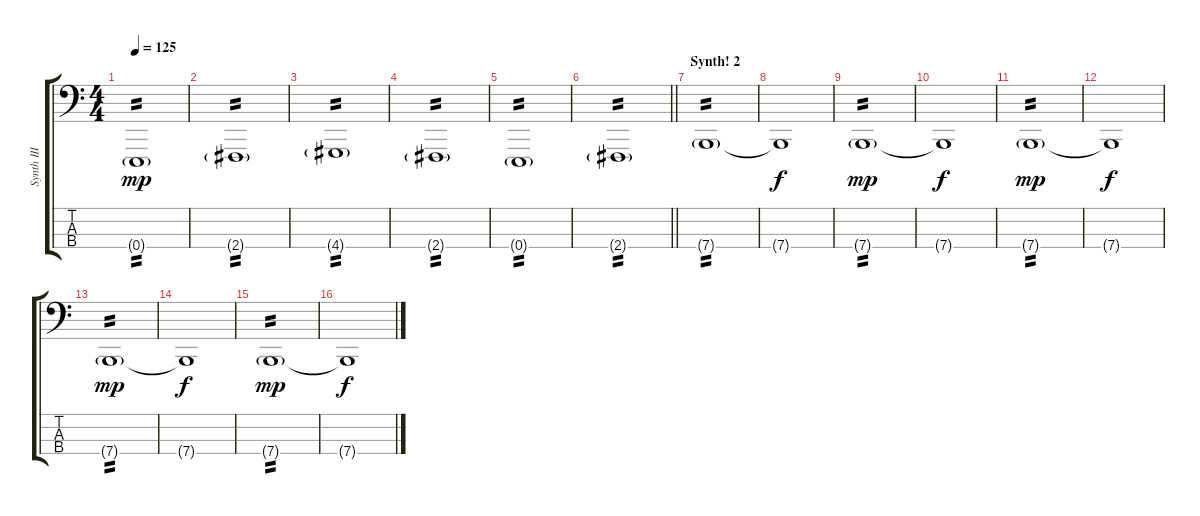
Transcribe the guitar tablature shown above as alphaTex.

\track ("Synth III (Bass)" "Synth III ") {instrument lead8bassandlead}
\staff {score tabs}
\tuning (G2 D2 A1 E1) {hide}
\ts (4 4)
\tempo 125
\clef f4
\ks c
0.4{g}.1{tp 2 dy mp} |
2.4{g}.1{tp 2} |
4.4{g}.1{tp 2} |
2.4{g}.1{tp 2} |
0.4{g}.1{tp 2} |
\barLineRight lightlight
2.4{g}.1{tp 2} |
\section ("" "Synth! 2")
7.4{g}.1{tp 2} |
7.4{t}.1{dy f} |
7.4{g}.1{tp 2 dy mp} |
7.4{t}.1{dy f} |
7.4{g}.1{tp 2 dy mp} |
7.4{t}.1{dy f} |
7.4{g}.1{tp 2 dy mp} |
7.4{t}.1{dy f} |
7.4{g}.1{tp 2 dy mp} |
7.4{t}.1{dy f}
